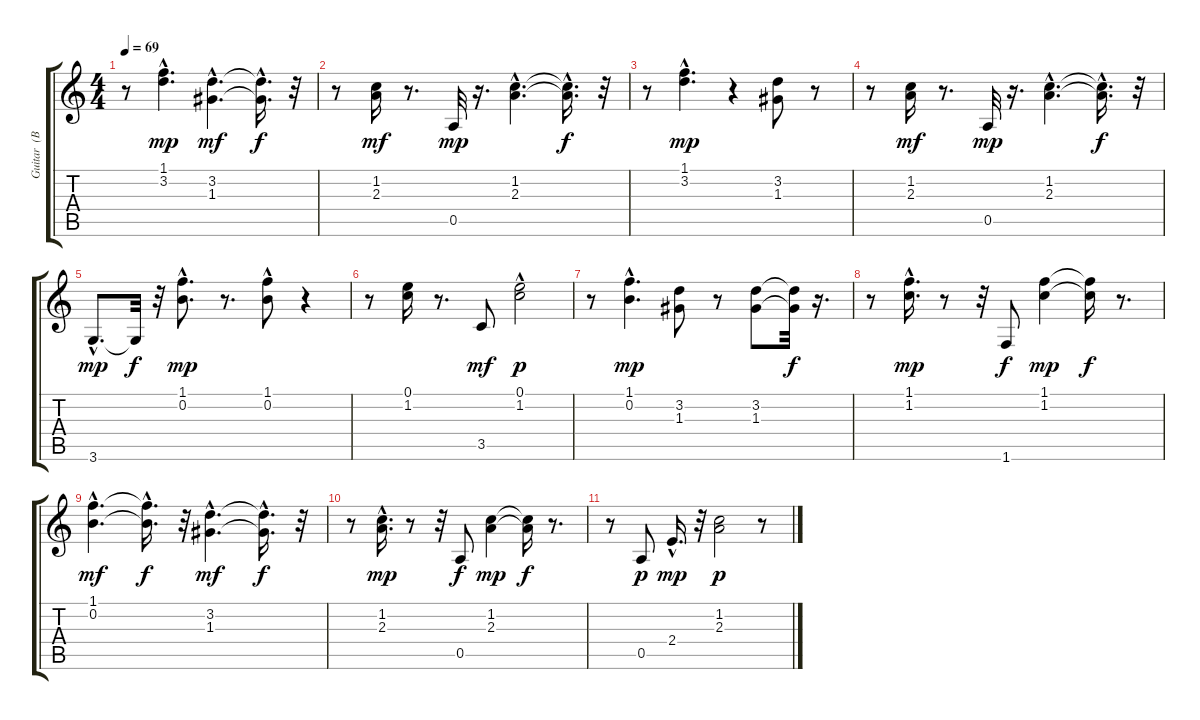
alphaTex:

\track ("Guitar  (BB)" "Guitar  (B") {instrument acousticguitarnylon}
\staff {score tabs}
\tuning (E4 B3 G3 D3 A2 E2) {hide}
\ts (4 4)
\tempo 69
\clef g2
\ks c
r.8{dy p} (1.1{hac} 3.2{hac}).4{d dy mp} (3.2{hac} 1.3{hac}).4{d dy mf} (3.2{hac t} 1.3{hac t}).16{d dy f} r.32 |
r.8 (1.2 2.3).16{dy mf} r.8{d} 0.5.32{dy mp} r.16{d} (1.2{hac} 2.3{hac}).4{d} (1.2{hac t} 2.3{t}).16{d dy f} r.32 |
r.8 (1.1{hac} 3.2{hac}).4{d dy mp} r.4 (3.2 1.3).8 r.8 |
r.8 (1.2 2.3).16{dy mf} r.8{d} 0.5.32{dy mp} r.16{d} (1.2{hac} 2.3{hac}).4{d} (1.2{hac t} 2.3{t}).16{d dy f} r.32 |
3.6{hac}.8{d dy mp} 3.6{t}.32{dy f} r.32 (1.1{hac} 0.2{hac}).8{d dy mp} r.8{d} (1.1 0.2{hac}).8 r.4 |
r.8 (0.1 1.2).16 r.8{d} 3.5.8{dy mf} (0.1 1.2{hac}).2{dy p} |
r.8 (1.1{hac} 0.2{hac}).4{d dy mp} (3.2 1.3).8 r.8 (3.2 1.3).8 (3.2{t} 1.3{t}).32{dy f} r.16{d} |
r.8 (1.1{hac} 1.2).16{d dy mp} r.8 r.32 1.6.8{dy f} (1.1 1.2).4{dy mp} (1.1{t} 1.2{t}).16{dy f} r.8{d} |
(1.1{hac} 0.2{hac}).4{d dy mf} (1.1{hac t} 0.2{hac t}).16{d dy f} r.32 (3.2{hac} 1.3{hac}).4{d dy mf} (3.2{hac t} 1.3{hac t}).16{d dy f} r.32 |
r.8 (1.2{hac} 2.3).16{d dy mp} r.8 r.32 0.5.8{dy f} (1.2 2.3).4{dy mp} (1.2{t} 2.3{t}).16{dy f} r.8{d} |
r.8 0.5.8{dy p} 2.4{hac}.16{d dy mp} r.32 (1.2 2.3).2{dy p} r.8
